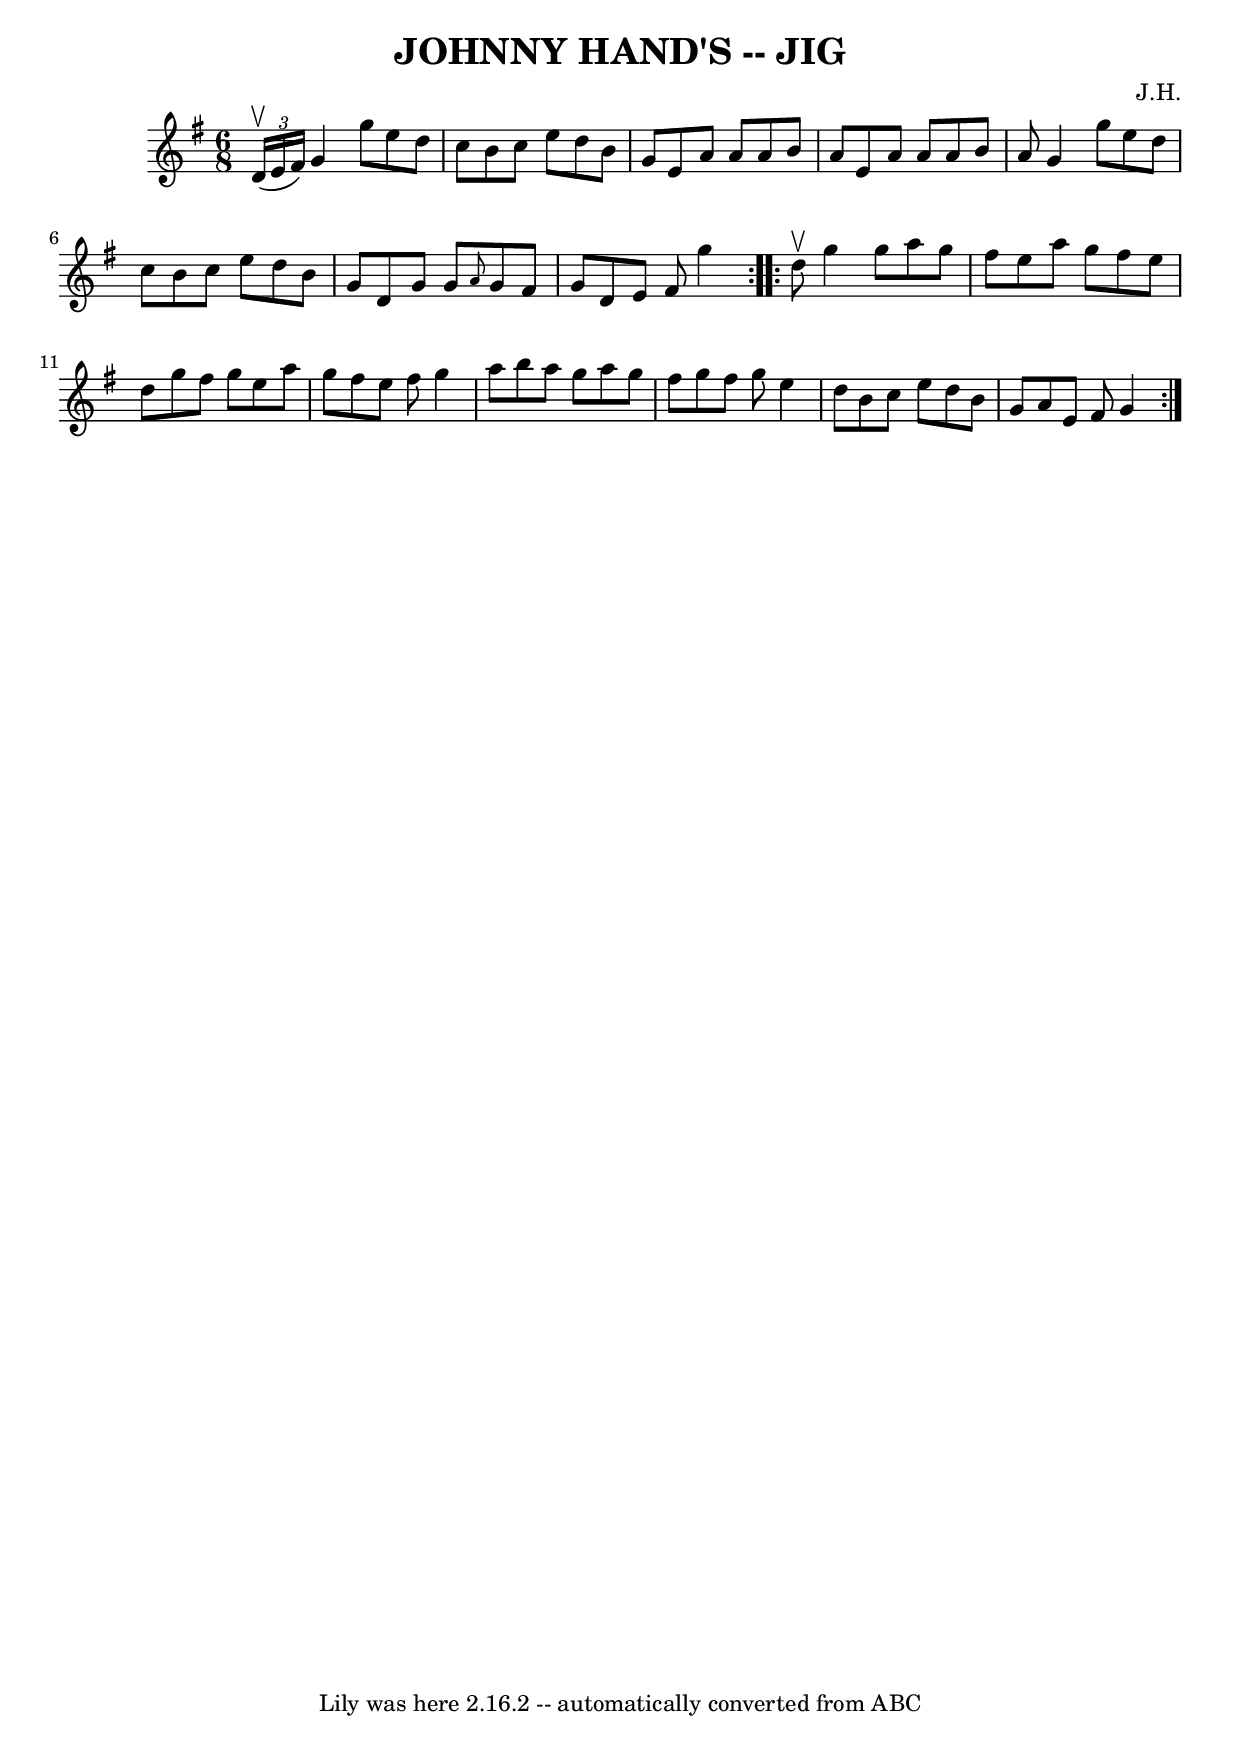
\version "2.7.40"
\include "Mammoth.ily"
\header {
	book = "Ryan's Mammoth Collection of Fiddle Tunes"
	composer = "J.H."
	crossRefNumber = "1"
	footnotes = ""
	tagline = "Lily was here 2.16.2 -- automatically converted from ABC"
	title = "JOHNNY HAND'S -- JIG"
}
voicedefault =  {
\set Score.defaultBarType = "empty"

\repeat volta 2 {
\time 6/8 \key g \major   \times 2/3 { d'16 (^\upbow e'16 fis'16) }   
    |
 g'4 g''8 e''8 d''8 c''8    |
 b'8 c''8    
e''8 d''8 b'8 g'8    |
 e'8 a'8 a'8 a'8 b'8 a'8 
   |
 e'8 a'8 a'8 a'8 b'8 a'8        |
 g'4    
g''8 e''8 d''8 c''8    |
 b'8 c''8 e''8 d''8 b'8   
 g'8    |
 d'8 g'8 g'8  \grace { a'8  } g'8 fis'8 g'8  
  |
 d'8 e'8 fis'8 g''4    }     \repeat volta 2 { d''8 
^\upbow       |
 g''4 g''8 a''8 g''8 fis''8    |
   
e''8 a''8 g''8 fis''8 e''8 d''8    |
 g''8 fis''8    
g''8 e''8 a''8 g''8    |
 fis''8 e''8 fis''8 g''4    
a''8        |
 b''8 a''8 g''8 a''8 g''8 fis''8    
|
 g''8 fis''8 g''8 e''4 d''8    |
 b'8 c''8    
e''8 d''8 b'8 g'8    |
 a'8 e'8 fis'8 g'4    }   
}

\score{
    <<

	\context Staff="default"
	{
	    \voicedefault 
	}

    >>
	\layout {
	}
	\midi {}
}
